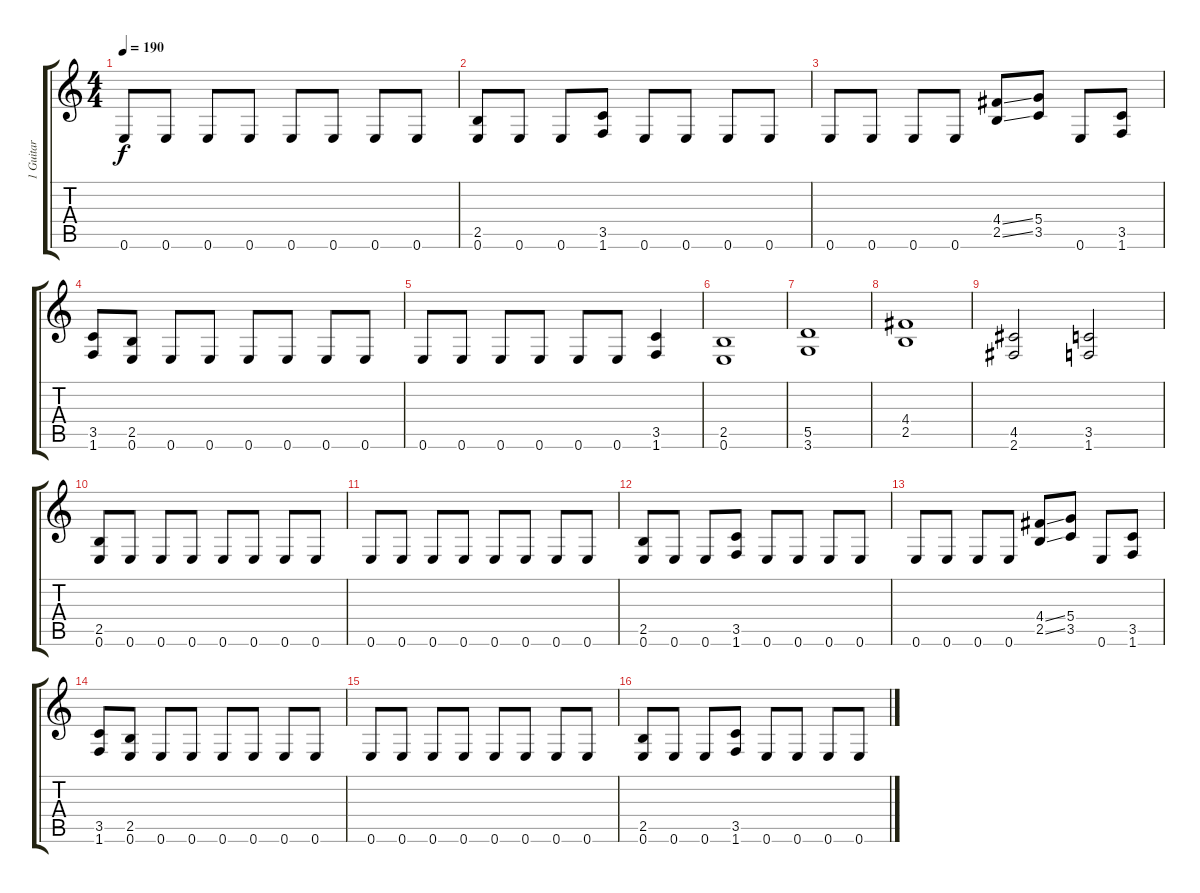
\track ("1 Guitar" "1 Guitar") {instrument distortionguitar}
\staff {score tabs}
\tuning (E4 B3 G3 D3 A2 E2) {hide}
\ts (4 4)
\tempo 190
\clef g2
\ks c
0.6.8{dy f} 0.6.8 0.6.8 0.6.8 0.6.8 0.6.8 0.6.8 0.6.8 |
(2.5 0.6).8 0.6.8 0.6.8 (3.5 1.6).8 0.6.8 0.6.8 0.6.8 0.6.8 |
0.6.8 0.6.8 0.6.8 0.6.8 (4.4{ss} 2.5{ss}).8 (5.4 3.5).8 0.6.8 (3.5 1.6).8 |
(3.5 1.6).8 (2.5 0.6).8 0.6.8 0.6.8 0.6.8 0.6.8 0.6.8 0.6.8 |
0.6.8 0.6.8 0.6.8 0.6.8 0.6.8 0.6.8 (3.5 1.6).4 |
(2.5 0.6).1 |
(5.5 3.6).1 |
(4.4 2.5).1 |
(4.5 2.6).2 (3.5 1.6).2 |
(2.5 0.6).8 0.6.8 0.6.8 0.6.8 0.6.8 0.6.8 0.6.8 0.6.8 |
0.6.8 0.6.8 0.6.8 0.6.8 0.6.8 0.6.8 0.6.8 0.6.8 |
(2.5 0.6).8 0.6.8 0.6.8 (3.5 1.6).8 0.6.8 0.6.8 0.6.8 0.6.8 |
0.6.8 0.6.8 0.6.8 0.6.8 (4.4{ss} 2.5{ss}).8 (5.4 3.5).8 0.6.8 (3.5 1.6).8 |
(3.5 1.6).8 (2.5 0.6).8 0.6.8 0.6.8 0.6.8 0.6.8 0.6.8 0.6.8 |
0.6.8 0.6.8 0.6.8 0.6.8 0.6.8 0.6.8 0.6.8 0.6.8 |
(2.5 0.6).8 0.6.8 0.6.8 (3.5 1.6).8 0.6.8 0.6.8 0.6.8 0.6.8
